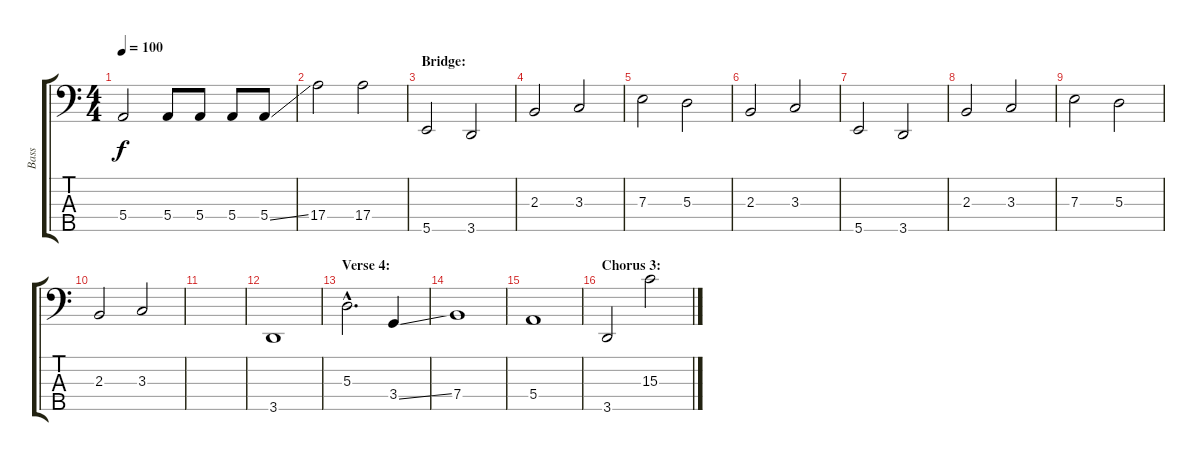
\track ("Bass" "Bass") {instrument electricbassfinger}
\staff {score tabs}
\tuning (G2 D2 A1 E1 B0) {hide}
\ts (4 4)
\tempo 100
\clef f4
\ks c
5.4.2{dy f} 5.4.8 5.4.8 5.4.8 5.4{ss}.8 |
17.4.2 17.4.2 |
\section ("" "Bridge:")
5.5.2 3.5.2 |
2.3.2 3.3.2 |
7.3.2 5.3.2 |
2.3.2 3.3.2 |
5.5.2 3.5.2 |
2.3.2 3.3.2 |
7.3.2 5.3.2 |
2.3.2 3.3.2 |
|
3.5.1 |
\section ("" "Verse 4:")
5.3{hac}.2{d} 3.4{ss}.4 |
7.4.1 |
5.4.1 |
\section ("" "Chorus 3:")
3.5.2 15.3.2
